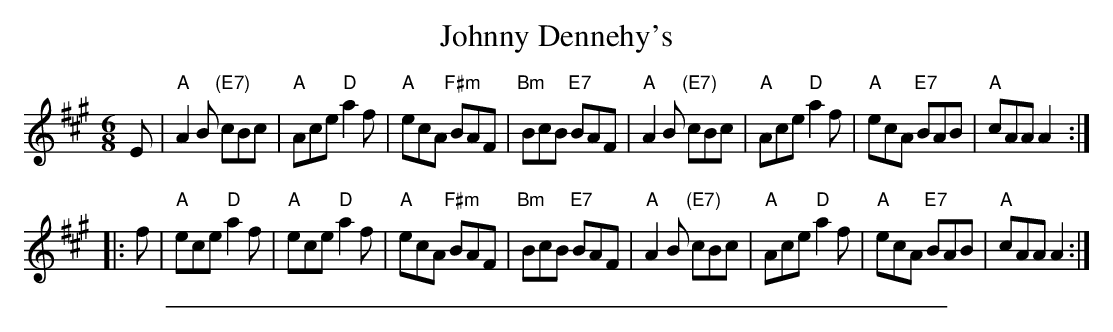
X:1
T: Johnny Dennehy's
M:6/8
L:1/8
K:A
E \
| "A"A2B "(E7)"cBc | "A"Ace "D"a2f | "A"ecA "F#m"BAF | "Bm"BcB "E7"BAF \
| "A"A2B "(E7)"cBc | "A"Ace "D"a2f | "A"ecA "E7" BAB |  "A"cAA     A2 :|
|: f \
| "A"ece  "D"  a2f | "A"ece "D"a2f | "A"ecA "F#m"BAF | "Bm"BcB "E7"BAF \
| "A"A2B "(E7)"cBc | "A"Ace "D"a2f | "A"ecA "E7" BAB |  "A"cAA     A2 :|
